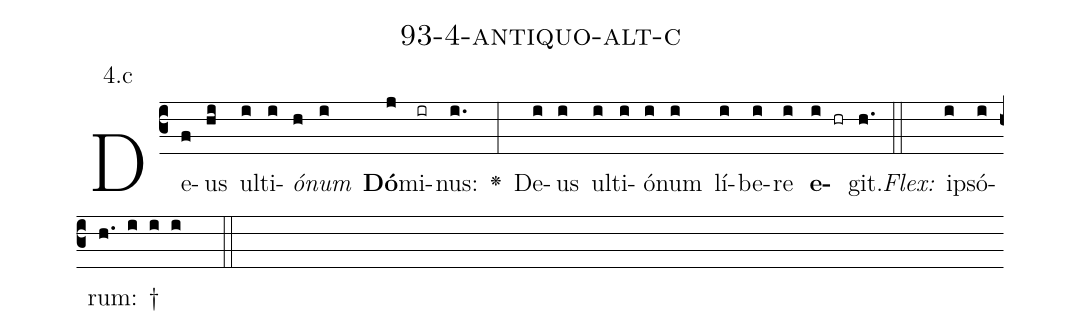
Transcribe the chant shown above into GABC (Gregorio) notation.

name: 93-4-antiquo-alt-c;
annotation: 4.c;
%%
(c3)De(f)us(hi) ul(i)ti(i)<i>ó</i>(h)<i>num</i>(i) <b>Dó</b>(j)mi(ir)nus:(i.) <v>\greheightstar</v>(:) De(i)us(i) ul(i)ti(i)ó(i)num(i) lí(i)be(i)re(i) <b>e</b>(i hr)git.(h.) (::)
<i>Flex:</i>()  ip(i)só(i)rum: †(h. i i i  ::)

%E(i) u(i) o(i) u(i) a(i) e.(h.) (::)
